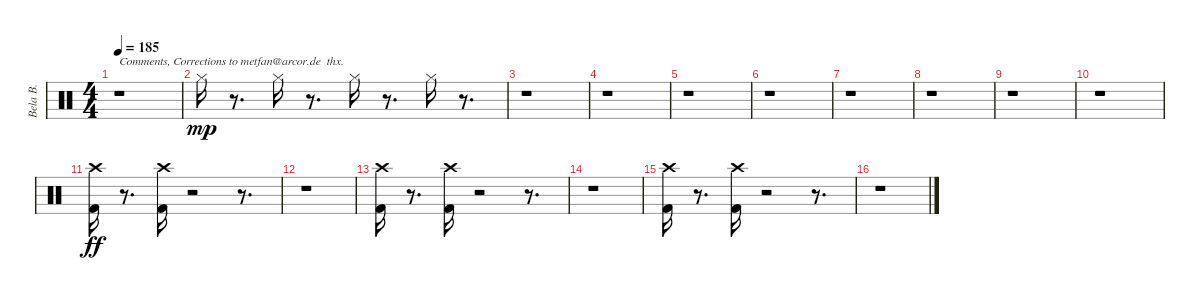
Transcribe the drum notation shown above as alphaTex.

\track ("Bela B." "Bela B.") {instrument percussion}
\staff {score}
\articulation defaults
\ts (4 4)
\tempo 185
\clef neutral
\ks c
r.1{txt "Comments, Corrections to metfan@arcor.de  thx." dy mp} |
"Hi-Hat (closed)".16 r.8{d} "Hi-Hat (closed)".16 r.8{d} "Hi-Hat (closed)".16 r.8{d} "Hi-Hat (closed)".16 r.8{d} |
r.1 |
r.1 |
r.1 |
r.1 |
r.1 |
r.1 |
r.1 |
r.1 |
("Kick (hit) 2" "Crash high (hit)").16{dy ff} r.8{d} ("Kick (hit) 2" "Crash high (hit)").16 r.2 r.8{d} |
r.1 |
("Kick (hit) 2" "Crash high (hit)").16 r.8{d} ("Kick (hit) 2" "Crash high (hit)").16 r.2 r.8{d} |
r.1 |
("Kick (hit) 2" "Crash high (hit)").16 r.8{d} ("Kick (hit) 2" "Crash high (hit)").16 r.2 r.8{d} |
r.1
